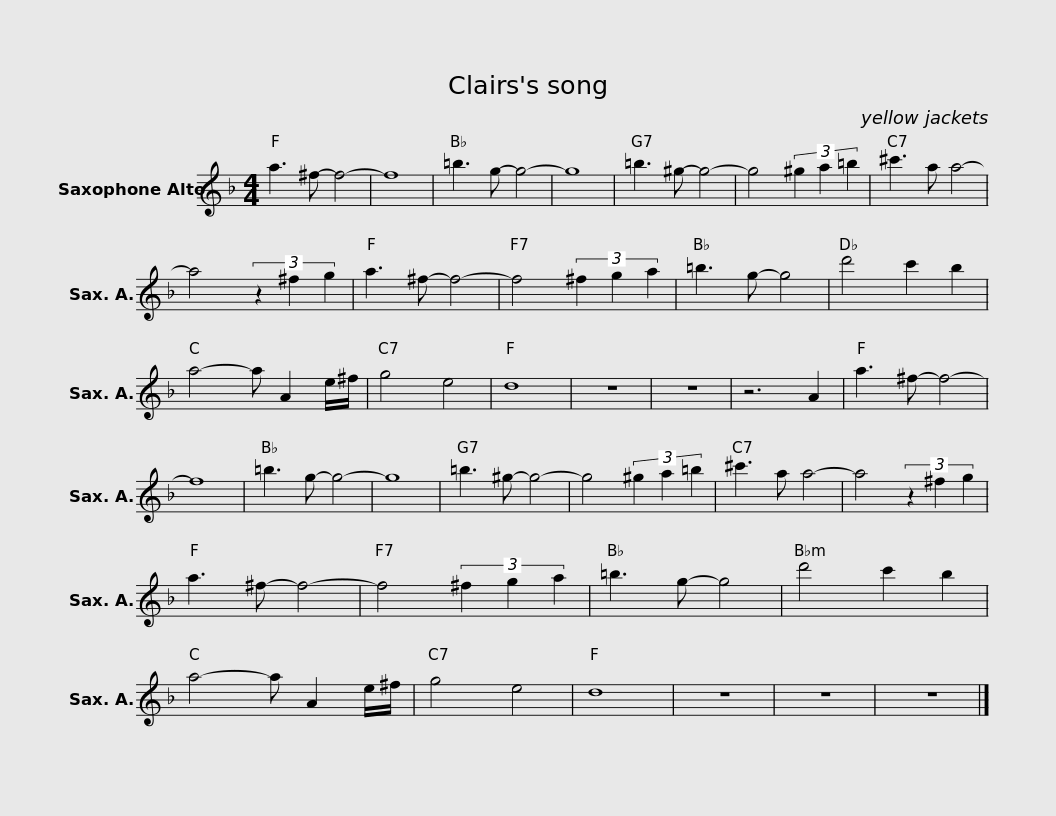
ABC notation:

X:1
L:1/8
M:4/4
I:linebreak $
K:none
V:1 treble transpose=-9
V:1
[K:F] a3 ^f- f4- | f8 | =b3 g- g4- | g8 | =b3 ^g- g4- | %5
 g4 (3^g2 a2 =b2 |$ ^c'3 a a4- | a4 (3z2 ^f2 g2 | a3 ^f- f4- | f4 (3^f2 g2 a2 | %10
 =b3 g- g4 | d'4 c'2 b2 |$ a4- a A2 e/^f/ | g4 e4 | d8 | %15
 z8 | z8 | z6 A2 |$ a3 ^f- f4- | f8 | %20
 =b3 g- g4- | g8 | =b3 ^g- g4- | g4 (3^g2 a2 =b2 |$ ^c'3 a a4- | %25
 a4 (3z2 ^f2 g2 | a3 ^f- f4- | f4 (3^f2 g2 a2 | =b3 g- g4 | d'4 c'2 b2 |$ %30
 a4- a A2 e/^f/ | g4 e4 | d8 | z8 | z8 | %35
 z8 |] %36
